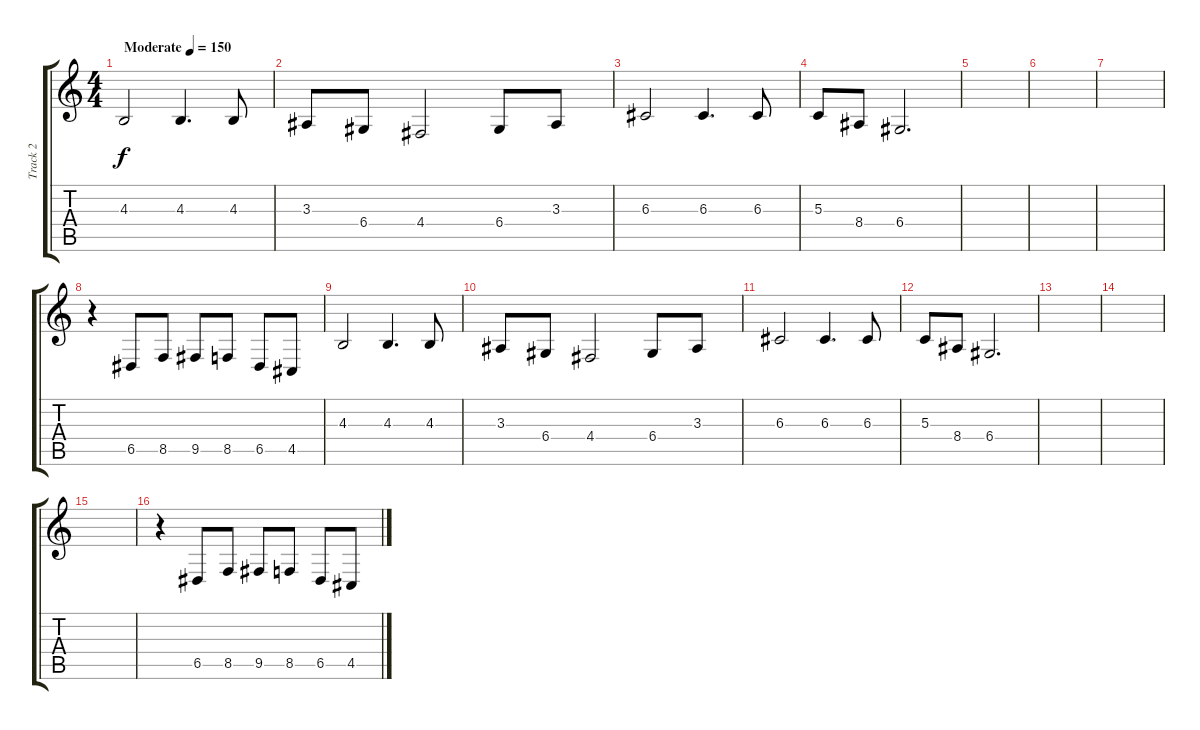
\track ("Track 2" "Track 2") {instrument pad3polysynth}
\staff {score tabs}
\tuning (E4 B3 G3 D3 A2 E2) {hide}
\ts (4 4)
\tempo (150 "Moderate")
\clef g2
\ks c
4.3.2{dy f instrument pad3polysynth} 4.3.4{d} 4.3.8 |
3.3.8 6.4.8 4.4.2 6.4.8 3.3.8 |
6.3.2 6.3.4{d} 6.3.8 |
5.3.8 8.4.8 6.4.2{d} |
|
|
|
r.4 6.5.8 8.5.8 9.5.8 8.5.8 6.5.8 4.5.8 |
4.3.2 4.3.4{d} 4.3.8 |
3.3.8 6.4.8 4.4.2 6.4.8 3.3.8 |
6.3.2 6.3.4{d} 6.3.8 |
5.3.8 8.4.8 6.4.2{d} |
|
|
|
r.4 6.5.8 8.5.8 9.5.8 8.5.8 6.5.8 4.5.8
